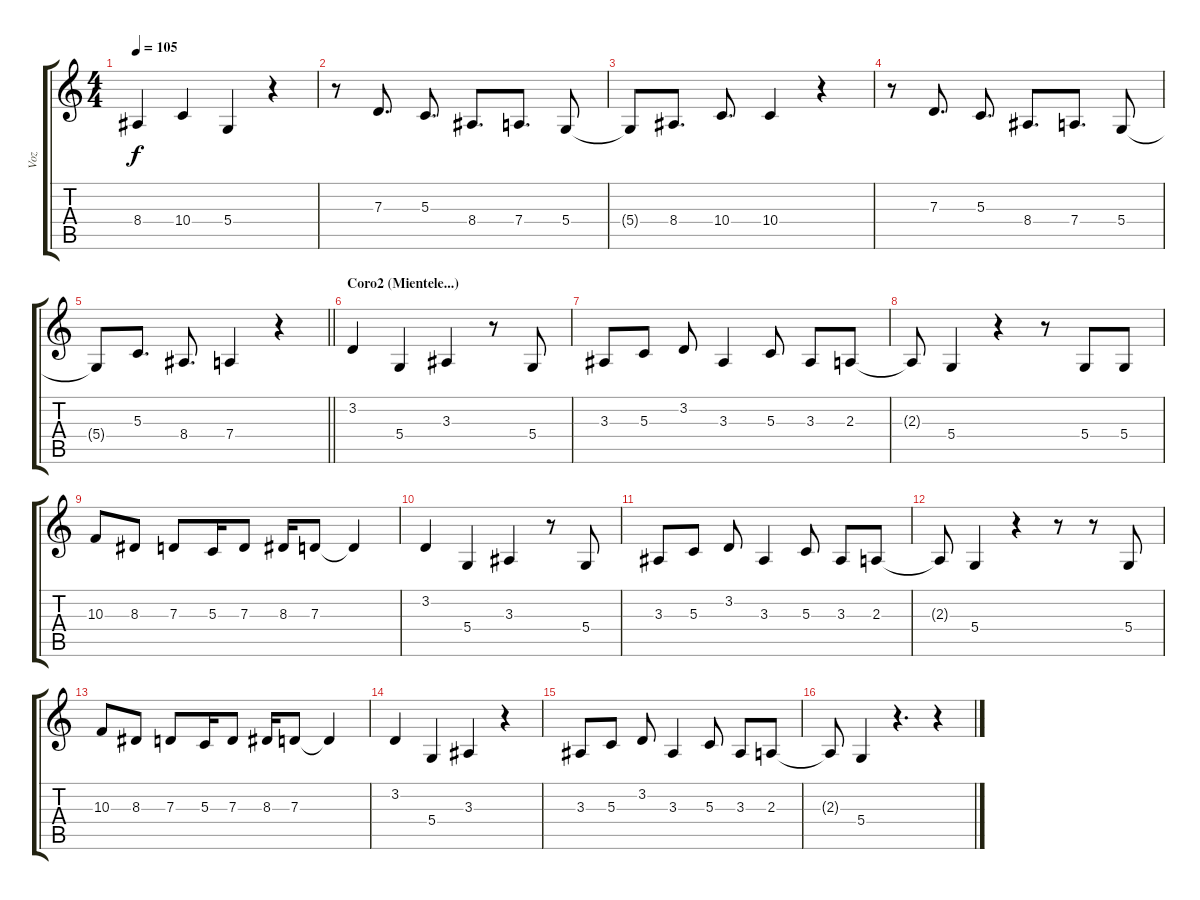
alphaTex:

\track ("Voz" "Voz") {instrument synthbrass1}
\staff {score tabs}
\tuning (E4 B3 G3 D3 A2 E2) {hide}
\ts (4 4)
\tempo 105
\clef g2
\ks c
8.4.4{dy f} 10.4.4 5.4.4 r.4 |
r.8 7.3.8{d} 5.3.8{d} 8.4.8{d} 7.4.8{d} 5.4.8 |
5.4{t}.8 8.4.8{d} 10.4.8{d} 10.4.4 r.4 |
r.8 7.3.8{d} 5.3.8{d} 8.4.8{d} 7.4.8{d} 5.4.8 |
\barLineRight lightlight
5.4{t}.8 5.3.8{d} 8.4.8{d} 7.4.4 r.4 |
\section ("" "Coro2 (Mientele...)")
3.2.4 5.4.4 3.3.4 r.8 5.4.8 |
3.3.8 5.3.8 3.2.8 3.3.4 5.3.8 3.3.8 2.3.8 |
2.3{t}.8 5.4.4 r.4 r.8 5.4.8 5.4.8 |
10.3.8 8.3.8 7.3.8 5.3.16 7.3.8 8.3.16 7.3.8 7.3{t}.4 |
3.2.4 5.4.4 3.3.4 r.8 5.4.8 |
3.3.8 5.3.8 3.2.8 3.3.4 5.3.8 3.3.8 2.3.8 |
2.3{t}.8 5.4.4 r.4 r.8 r.8 5.4.8 |
10.3.8 8.3.8 7.3.8 5.3.16 7.3.8 8.3.16 7.3.8 7.3{t}.4 |
3.2.4 5.4.4 3.3.4 r.4 |
3.3.8 5.3.8 3.2.8 3.3.4 5.3.8 3.3.8 2.3.8 |
2.3{t}.8 5.4.4 r.4{d} r.4
